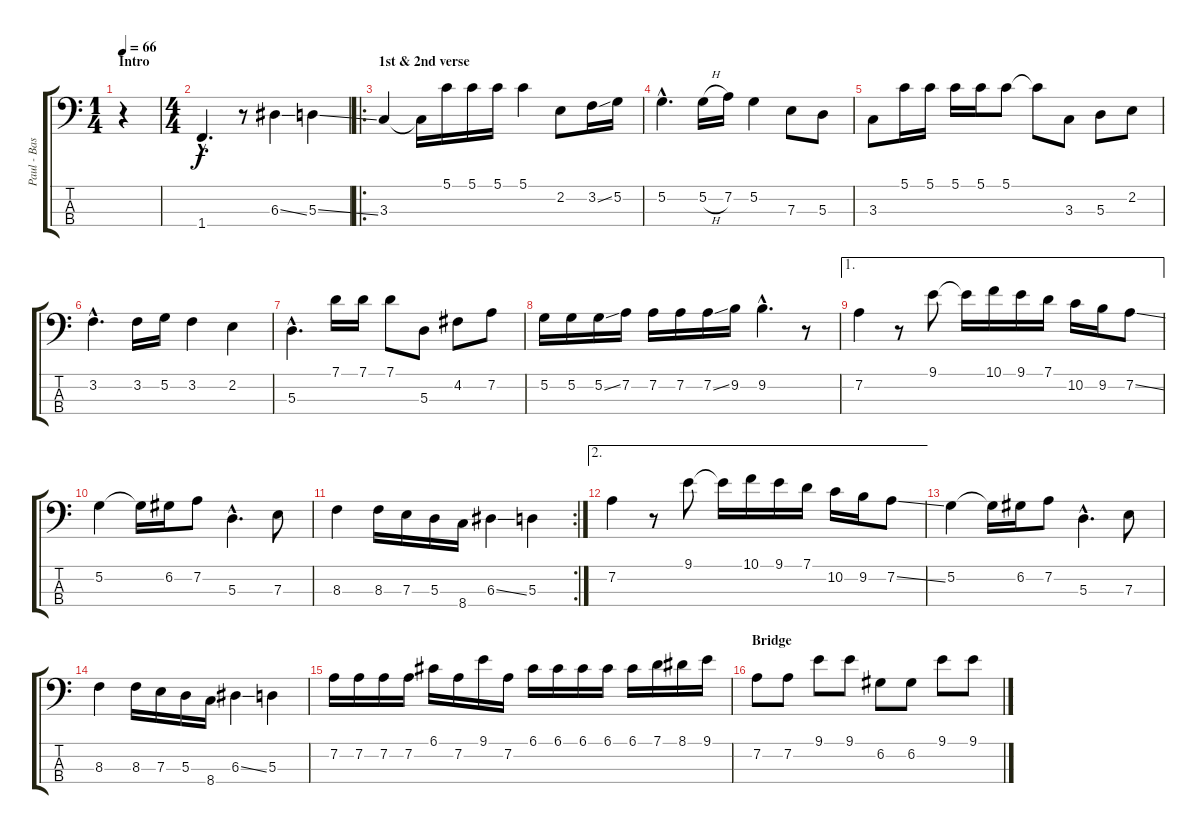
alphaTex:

\track ("Paul - Bass" "Paul - Bas") {instrument electricbassfinger}
\staff {score tabs}
\tuning (G2 D2 A1 E1) {hide}
\ts (1 4)
\section ("" "Intro")
\tempo 66
\clef f4
\ks c
r.4{dy f instrument electricbassfinger} |
\ts (4 4)
1.4{hac}.4{d} r.8 6.3{ss}.4 5.3{ss}.4 |
\ro
\section ("" "1st & 2nd verse")
3.3.4 3.3{t}.16 5.1.16 5.1.16 5.1.16 5.1.4 2.2.8 3.2{ss}.16 5.2.16 |
5.2{hac}.4{d} 5.2{h}.16 7.2.16 5.2.4 7.3.8 5.3.8 |
3.3.8 5.1.16 5.1.16 5.1.16 5.1.16 5.1.8 5.1{t}.8 3.3.8 5.3.8 2.2.8 |
3.2{hac}.4{d} 3.2.16 5.2.16 3.2.4 2.2.4 |
5.3{hac}.4{d} 7.1.16 7.1.16 7.1.8 5.3.8 4.2.8 7.2.8 |
5.2.16 5.2.16 5.2{ss}.16 7.2.16 7.2.16 7.2.16 7.2{ss}.16 9.2.16 9.2{hac}.4{d} r.8 |
\ae 1
7.2.4 r.8 9.1.8 9.1{t}.16 10.1.16 9.1.16 7.1.16 10.2.16 9.2.16 7.2{ss}.8 |
5.2.4 5.2{t}.16 6.2.16 7.2.8 5.3{hac}.4{d} 7.3.8 |
\rc 2
8.3.4 8.3.16 7.3.16 5.3.16 8.4.16 6.3{ss}.4 5.3.4 |
\ae 2
7.2.4 r.8 9.1.8 9.1{t}.16 10.1.16 9.1.16 7.1.16 10.2.16 9.2.16 7.2{ss}.8 |
5.2.4 5.2{t}.16 6.2.16 7.2.8 5.3{hac}.4{d} 7.3.8 |
8.3.4 8.3.16 7.3.16 5.3.16 8.4.16 6.3{ss}.4 5.3.4 |
7.2.16 7.2.16 7.2.16 7.2.16 6.1.16 7.2.16 9.1.16 7.2.16 6.1.16 6.1.16 6.1.16 6.1.16 6.1.16 7.1.16 8.1.16 9.1.16 |
\section ("" "Bridge")
7.2.8 7.2.8 9.1.8 9.1.8 6.2.8 6.2.8 9.1.8 9.1.8
